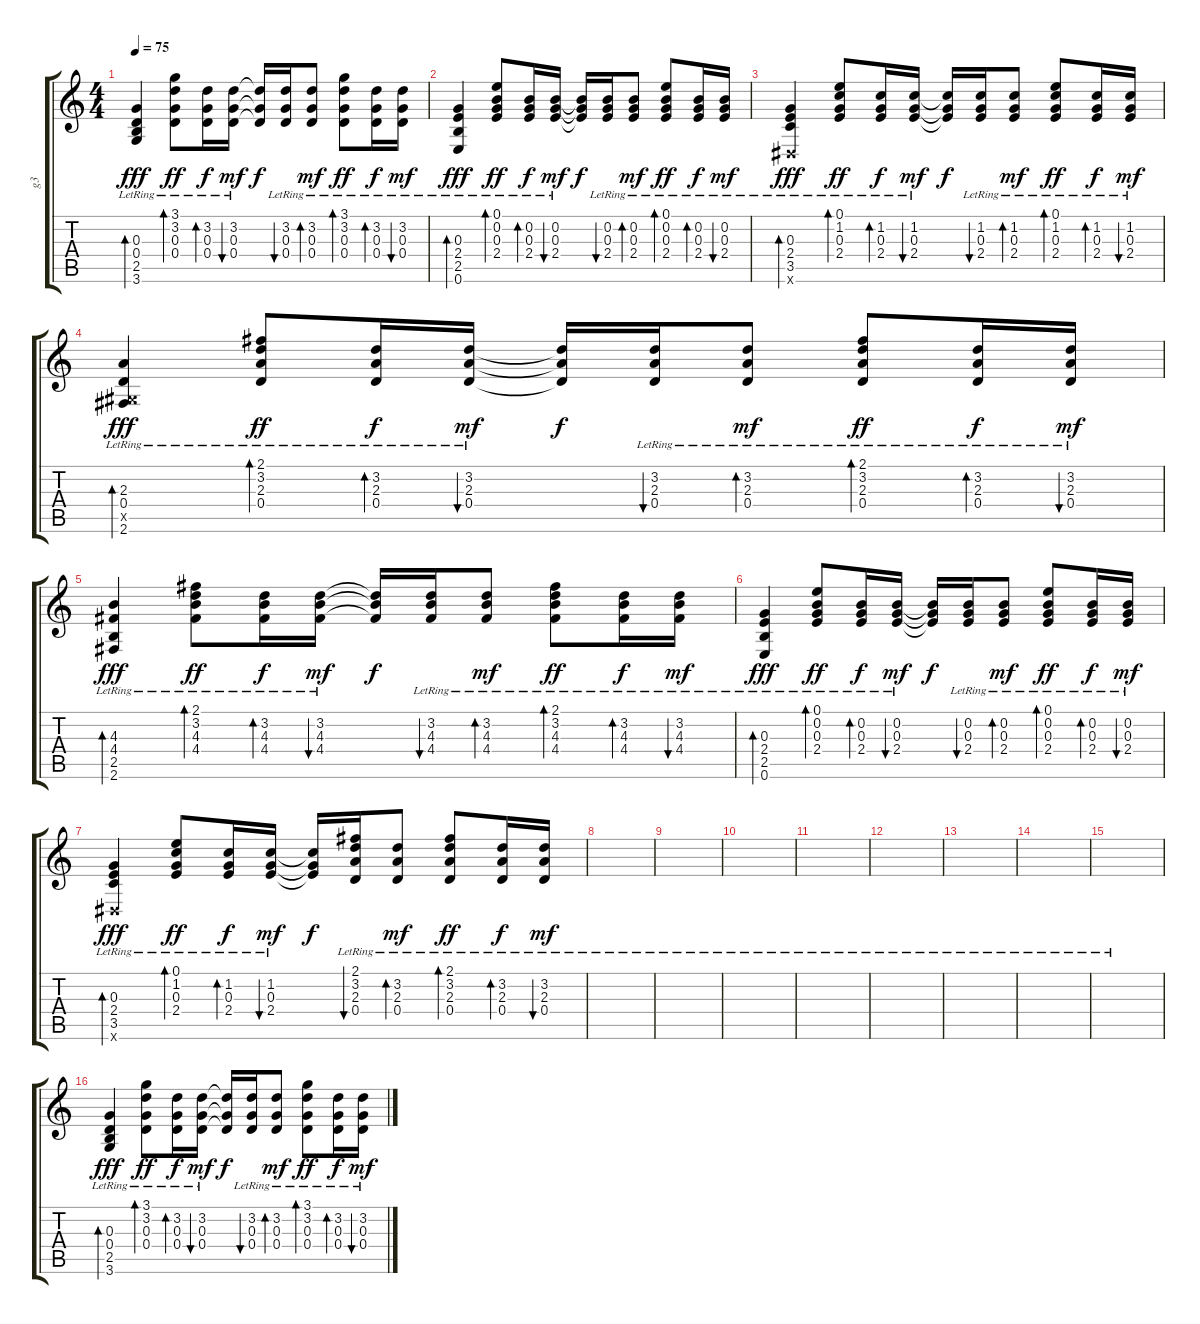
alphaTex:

\track ("g3" "g3") {instrument acousticguitarsteel}
\staff {score tabs}
\tuning (E4 B3 G3 D3 A2 E2) {hide}
\ts (4 4)
\tempo 75
\clef g2
\ks c
(0.3{lr} 0.4{lr} 2.5{lr} 3.6{lr}).4{bd 30 dy fff} (3.1{lr} 3.2{lr} 0.3{lr} 0.4{lr}).8{bd 30 dy ff} (3.2{lr} 0.3{lr} 0.4{lr}).16{bd 30 dy f} (3.2{lr} 0.3{lr} 0.4{lr}).16{bu 30 dy mf} (3.2{t} 0.3{t} 0.4{t}).16{dy f} (3.2{lr} 0.3{lr} 0.4{lr}).16{bu 30} (3.2{lr} 0.3{lr} 0.4{lr}).8{bd 30 dy mf} (3.1{lr} 3.2{lr} 0.3{lr} 0.4{lr}).8{bd 30 dy ff} (3.2{lr} 0.3{lr} 0.4{lr}).16{bd 30 dy f} (3.2{lr} 0.3{lr} 0.4{lr}).16{bu 30 dy mf} |
(0.3{lr} 2.4{lr} 2.5{lr} 0.6{lr}).4{bd 30 dy fff} (0.1{lr} 0.2{lr} 0.3{lr} 2.4{lr}).8{bd 30 dy ff} (0.2{lr} 0.3{lr} 2.4{lr}).16{bd 30 dy f} (0.2{lr} 0.3{lr} 2.4{lr}).16{bu 30 dy mf} (0.2{t} 0.3{t} 2.4{t}).16{dy f} (0.2{lr} 0.3{lr} 2.4{lr}).16{bu 30} (0.2{lr} 0.3{lr} 2.4{lr}).8{bd 30 dy mf} (0.1{lr} 0.2{lr} 0.3{lr} 2.4{lr}).8{bd 30 dy ff} (0.2{lr} 0.3{lr} 2.4{lr}).16{bd 30 dy f} (0.2{lr} 0.3{lr} 2.4{lr}).16{bu 30 dy mf} |
(0.3{lr} 2.4{lr} 3.5{lr} -1.6{lr x}).4{bd 30 dy fff} (0.1{lr} 1.2{lr} 0.3{lr} 2.4{lr}).8{bd 30 dy ff} (1.2{lr} 0.3{lr} 2.4{lr}).16{bd 30 dy f} (1.2{lr} 0.3{lr} 2.4{lr}).16{bu 30 dy mf} (1.2{t} 0.3{t} 2.4{t}).16{dy f} (1.2{lr} 0.3{lr} 2.4{lr}).16{bu 30} (1.2{lr} 0.3{lr} 2.4{lr}).8{bd 30 dy mf} (0.1{lr} 1.2{lr} 0.3{lr} 2.4{lr}).8{bd 30 dy ff} (1.2{lr} 0.3{lr} 2.4{lr}).16{bd 30 dy f} (1.2{lr} 0.3{lr} 2.4{lr}).16{bu 30 dy mf} |
(2.3{lr} 0.4{lr} -1.5{lr x} 2.6{lr}).4{bd 30 dy fff} (2.1{lr} 3.2{lr} 2.3{lr} 0.4{lr}).8{bd 30 dy ff} (3.2{lr} 2.3{lr} 0.4{lr}).16{bd 30 dy f} (3.2{lr} 2.3{lr} 0.4{lr}).16{bu 30 dy mf} (3.2{t} 2.3{t} 0.4{t}).16{dy f} (3.2{lr} 2.3{lr} 0.4{lr}).16{bu 30} (3.2{lr} 2.3{lr} 0.4{lr}).8{bd 30 dy mf} (2.1{lr} 3.2{lr} 2.3{lr} 0.4{lr}).8{bd 30 dy ff} (3.2{lr} 2.3{lr} 0.4{lr}).16{bd 30 dy f} (3.2{lr} 2.3{lr} 0.4{lr}).16{bu 30 dy mf} |
(4.3{lr} 4.4{lr} 2.5{lr} 2.6{lr}).4{bd 30 dy fff} (2.1{lr} 3.2{lr} 4.3{lr} 4.4{lr}).8{bd 30 dy ff} (3.2{lr} 4.3{lr} 4.4{lr}).16{bd 30 dy f} (3.2{lr} 4.3{lr} 4.4{lr}).16{bu 30 dy mf} (3.2{t} 4.3{t} 4.4{t}).16{dy f} (3.2{lr} 4.3{lr} 4.4{lr}).16{bu 30} (3.2{lr} 4.3{lr} 4.4{lr}).8{bd 30 dy mf} (2.1{lr} 3.2{lr} 4.3{lr} 4.4{lr}).8{bd 30 dy ff} (3.2{lr} 4.3{lr} 4.4{lr}).16{bd 30 dy f} (3.2{lr} 4.3{lr} 4.4{lr}).16{bu 30 dy mf} |
(0.3{lr} 2.4{lr} 2.5{lr} 0.6{lr}).4{bd 30 dy fff} (0.1{lr} 0.2{lr} 0.3{lr} 2.4{lr}).8{bd 30 dy ff} (0.2{lr} 0.3{lr} 2.4{lr}).16{bd 30 dy f} (0.2{lr} 0.3{lr} 2.4{lr}).16{bu 30 dy mf} (0.2{t} 0.3{t} 2.4{t}).16{dy f} (0.2{lr} 0.3{lr} 2.4{lr}).16{bu 30} (0.2{lr} 0.3{lr} 2.4{lr}).8{bd 30 dy mf} (0.1{lr} 0.2{lr} 0.3{lr} 2.4{lr}).8{bd 30 dy ff} (0.2{lr} 0.3{lr} 2.4{lr}).16{bd 30 dy f} (0.2{lr} 0.3{lr} 2.4{lr}).16{bu 30 dy mf} |
(0.3{lr} 2.4{lr} 3.5{lr} -1.6{lr x}).4{bd 30 dy fff} (0.1{lr} 1.2{lr} 0.3{lr} 2.4{lr}).8{bd 30 dy ff} (1.2{lr} 0.3{lr} 2.4{lr}).16{bd 30 dy f} (1.2{lr} 0.3{lr} 2.4{lr}).16{bu 30 dy mf} (1.2{t} 0.3{t} 2.4{t}).16{dy f} (2.1 3.2{lr} 2.3{lr} 0.4{lr}).16{bu 30} (3.2{lr} 2.3{lr} 0.4{lr}).8{bd 30 dy mf} (2.1{lr} 3.2{lr} 2.3{lr} 0.4{lr}).8{bd 30 dy ff} (3.2{lr} 2.3{lr} 0.4{lr}).16{bd 30 dy f} (3.2{lr} 2.3{lr} 0.4{lr}).16{bu 30 dy mf} |
|
|
|
|
|
|
|
|
(0.3{lr} 0.4{lr} 2.5{lr} 3.6{lr}).4{bd 30 dy fff} (3.1{lr} 3.2{lr} 0.3{lr} 0.4{lr}).8{bd 30 dy ff} (3.2{lr} 0.3{lr} 0.4{lr}).16{bd 30 dy f} (3.2{lr} 0.3{lr} 0.4{lr}).16{bu 30 dy mf} (3.2{t} 0.3{t} 0.4{t}).16{dy f} (3.2{lr} 0.3{lr} 0.4{lr}).16{bu 30} (3.2{lr} 0.3{lr} 0.4{lr}).8{bd 30 dy mf} (3.1{lr} 3.2{lr} 0.3{lr} 0.4{lr}).8{bd 30 dy ff} (3.2{lr} 0.3{lr} 0.4{lr}).16{bd 30 dy f} (3.2{lr} 0.3{lr} 0.4{lr}).16{bu 30 dy mf}
